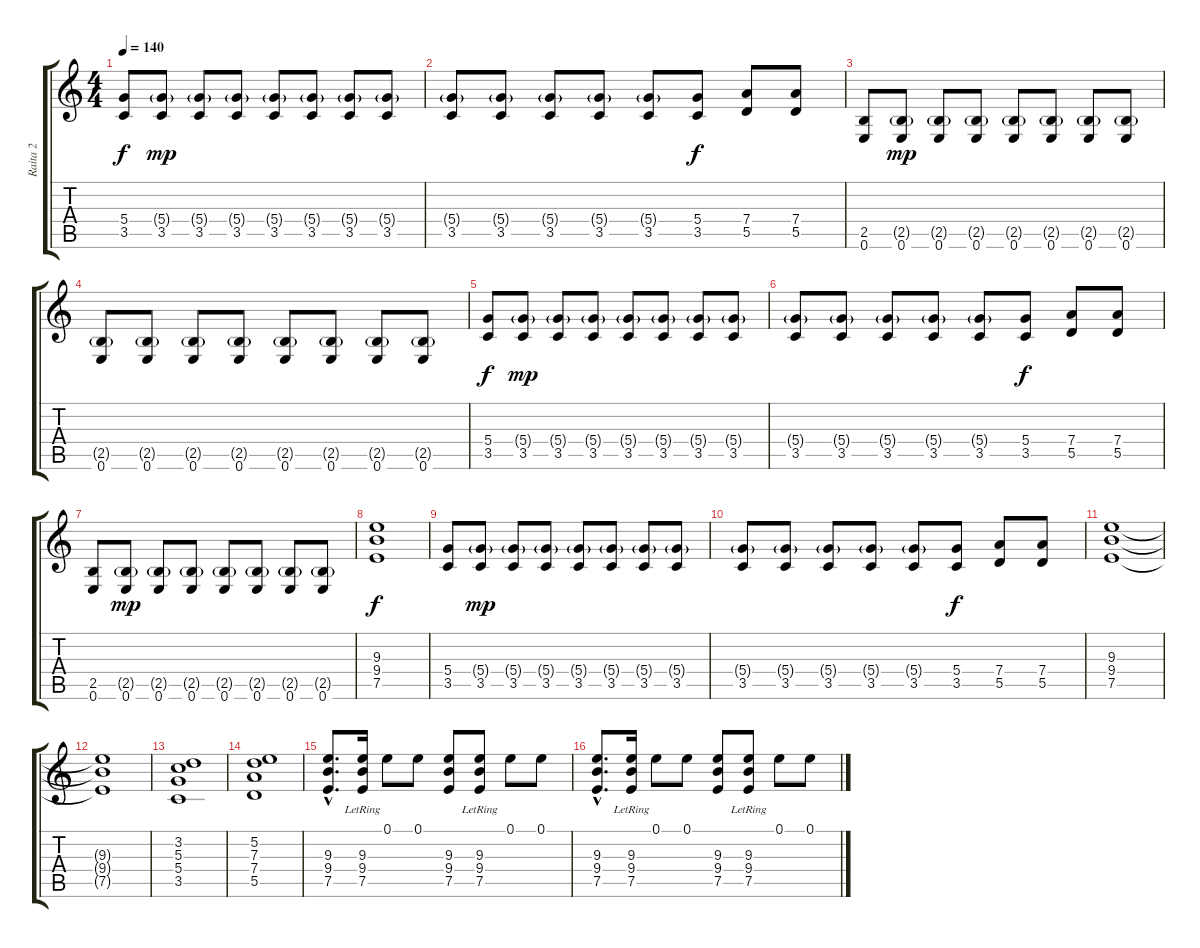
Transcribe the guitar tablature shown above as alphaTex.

\track ("Raita 2" "Raita 2") {instrument distortionguitar}
\staff {score tabs}
\tuning (E4 B3 G3 D3 A2 E2) {hide}
\ts (4 4)
\tempo 140
\clef g2
\ks c
(5.4 3.5).8{dy f} (5.4{g} 3.5).8{dy mp} (5.4{g} 3.5).8 (5.4{g} 3.5).8 (5.4{g} 3.5).8 (5.4{g} 3.5).8 (5.4{g} 3.5).8 (5.4{g} 3.5).8 |
(5.4{g} 3.5).8 (5.4{g} 3.5).8 (5.4{g} 3.5).8 (5.4{g} 3.5).8 (5.4{g} 3.5).8 (5.4 3.5).8{dy f} (7.4 5.5).8 (7.4 5.5).8 |
(2.5 0.6).8 (2.5{g} 0.6).8{dy mp} (2.5{g} 0.6).8 (2.5{g} 0.6).8 (2.5{g} 0.6).8 (2.5{g} 0.6).8 (2.5{g} 0.6).8 (2.5{g} 0.6).8 |
(2.5{g} 0.6).8 (2.5{g} 0.6).8 (2.5{g} 0.6).8 (2.5{g} 0.6).8 (2.5{g} 0.6).8 (2.5{g} 0.6).8 (2.5{g} 0.6).8 (2.5{g} 0.6).8 |
(5.4 3.5).8{dy f volume 10} (5.4{g} 3.5).8{dy mp} (5.4{g} 3.5).8 (5.4{g} 3.5).8 (5.4{g} 3.5).8 (5.4{g} 3.5).8 (5.4{g} 3.5).8 (5.4{g} 3.5).8 |
(5.4{g} 3.5).8 (5.4{g} 3.5).8 (5.4{g} 3.5).8 (5.4{g} 3.5).8 (5.4{g} 3.5).8 (5.4 3.5).8{dy f} (7.4 5.5).8 (7.4 5.5).8 |
(2.5 0.6).8 (2.5{g} 0.6).8{dy mp} (2.5{g} 0.6).8 (2.5{g} 0.6).8 (2.5{g} 0.6).8 (2.5{g} 0.6).8 (2.5{g} 0.6).8 (2.5{g} 0.6).8 |
(9.3 9.4 7.5).1{dy f} |
(5.4 3.5).8 (5.4{g} 3.5).8{dy mp} (5.4{g} 3.5).8 (5.4{g} 3.5).8 (5.4{g} 3.5).8 (5.4{g} 3.5).8 (5.4{g} 3.5).8 (5.4{g} 3.5).8 |
(5.4{g} 3.5).8 (5.4{g} 3.5).8 (5.4{g} 3.5).8 (5.4{g} 3.5).8 (5.4{g} 3.5).8 (5.4 3.5).8{dy f} (7.4 5.5).8 (7.4 5.5).8 |
(9.3 9.4 7.5).1 |
(9.3{t} 9.4{t} 7.5{t}).1 |
(3.2 5.3 5.4 3.5).1 |
(5.2 7.3 7.4 5.5).1 |
(9.3{hac} 9.4{hac} 7.5{hac}).8{d} (9.3{lr} 9.4{lr} 7.5{lr}).16 0.1.8 0.1.8 (9.3 9.4 7.5).8 (9.3{lr} 9.4{lr} 7.5{lr}).8 0.1.8 0.1.8 |
(9.3{hac} 9.4{hac} 7.5{hac}).8{d} (9.3{lr} 9.4{lr} 7.5{lr}).16 0.1.8 0.1.8 (9.3 9.4 7.5).8 (9.3{lr} 9.4{lr} 7.5{lr}).8 0.1.8 0.1.8
